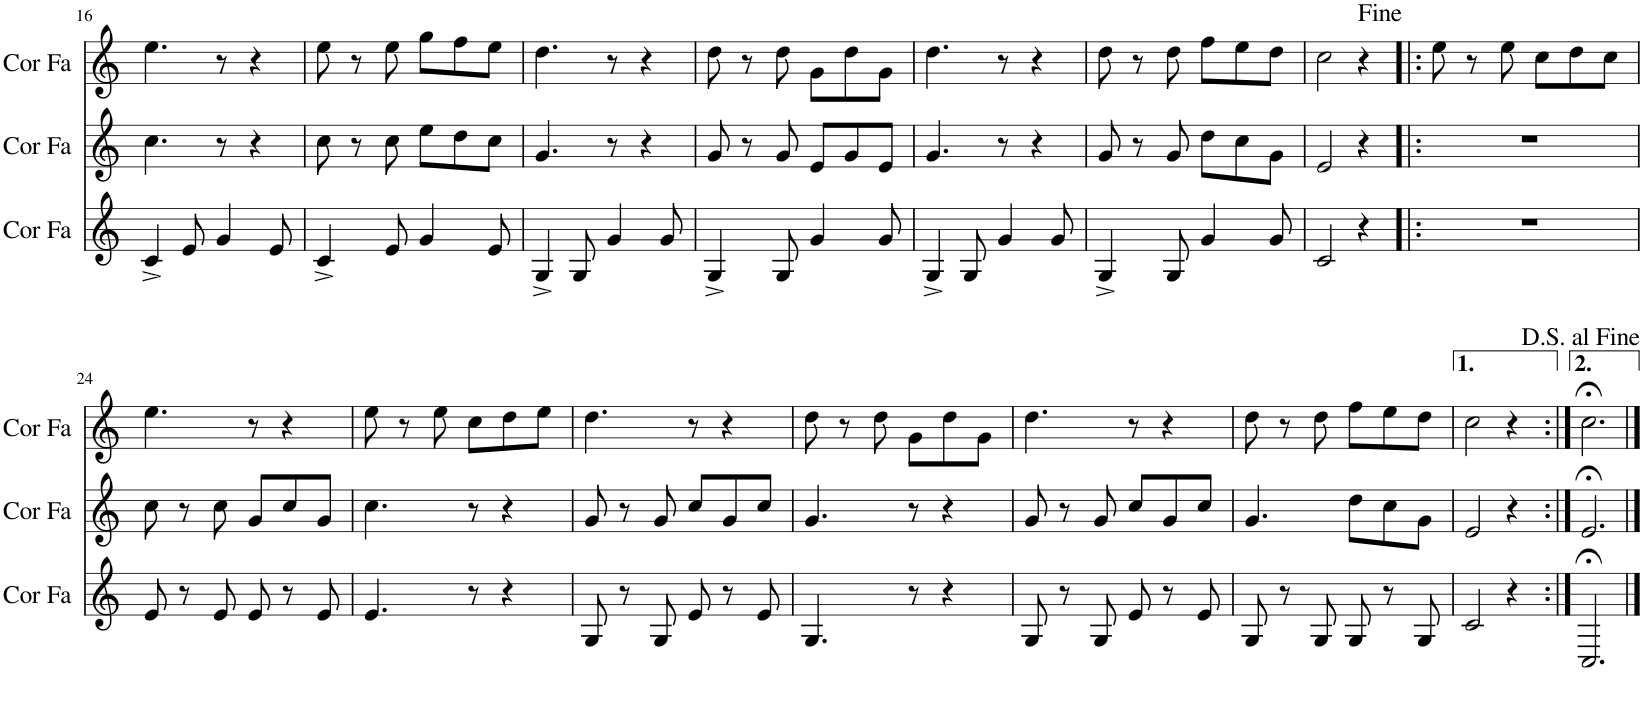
**kern	**kern	**kern
*part3	*part2	*part1
*staff3	*staff2	*staff1
*I"Cor en Fa	*I"Cor en Fa	*I"Cor en Fa
*I'Cor Fa	*I'Cor Fa	*I'Cor Fa
!!LO:PB:g=z
*clefG2	*clefG2	*clefG2
*Trd4c7	*Trd4c7	*Trd4c7
*k[]	*k[]	*k[]
*M6/8	*M6/8	*M6/8
=16	=16	=16
4c^/	4.cc\	4.ee\
8e/	.	.
4g/	8r	8r
.	4r	4r
8e/	.	.
=17	=17	=17
4c^/	8cc\	8ee\
.	8r	8r
8e/	8cc\	8ee\
4g/	8ee\L	8gg\L
.	8dd\	8ff\
8e/	8cc\J	8ee\J
=18	=18	=18
4G^/	4.g/	4.dd\
8G/	.	.
4g/	8r	8r
.	4r	4r
8g/	.	.
=19	=19	=19
4G^/	8g/	8dd\
.	8r	8r
8G/	8g/	8dd\
4g/	8e/L	8g\L
.	8g/	8dd\
8g/	8e/J	8g\J
=20	=20	=20
4G^/	4.g/	4.dd\
8G/	.	.
4g/	8r	8r
.	4r	4r
8g/	.	.
=21	=21	=21
4G^/	8g/	8dd\
.	8r	8r
8G/	8g/	8dd\
4g/	8dd\L	8ff\L
.	8cc\	8ee\
8g/	8g\J	8dd\J
=22	=22	=22
2c/	2e/	2cc\
4r	4r	4r
=23!|:	=23!|:	=23!|:
2.r	2.r	8ee\
.	.	8r
.	.	8ee\
.	.	8cc\L
.	.	8dd\
.	.	8cc\J
!!LO:LB:g=z
=24	=24	=24
8e/	8cc\	4.ee\
8r	8r	.
8e/	8cc\	.
8e/	8g/L	8r
8r	8cc/	4r
8e/	8g/J	.
=25	=25	=25
4.e/	4.cc\	8ee\
.	.	8r
.	.	8ee\
8r	8r	8cc\L
4r	4r	8dd\
.	.	8ee\J
=26	=26	=26
8G/	8g/	4.dd\
8r	8r	.
8G/	8g/	.
8e/	8cc/L	8r
8r	8g/	4r
8e/	8cc/J	.
=27	=27	=27
4.G/	4.g/	8dd\
.	.	8r
.	.	8dd\
8r	8r	8g\L
4r	4r	8dd\
.	.	8g\J
=28	=28	=28
8G/	8g/	4.dd\
8r	8r	.
8G/	8g/	.
8e/	8cc/L	8r
8r	8g/	4r
8e/	8cc/J	.
=29	=29	=29
8G/	4.g/	8dd\
8r	.	8r
8G/	.	8dd\
8G/	8dd\L	8ff\L
8r	8cc\	8ee\
8G/	8g\J	8dd\J
=30	=30	=30
2c/	2e/	2cc\
4r	4r	4r
=31:|!	=31:|!	=31:|!
2.C;</	2.e;</	2.cc;<\
==	==	==
*-	*-	*-
